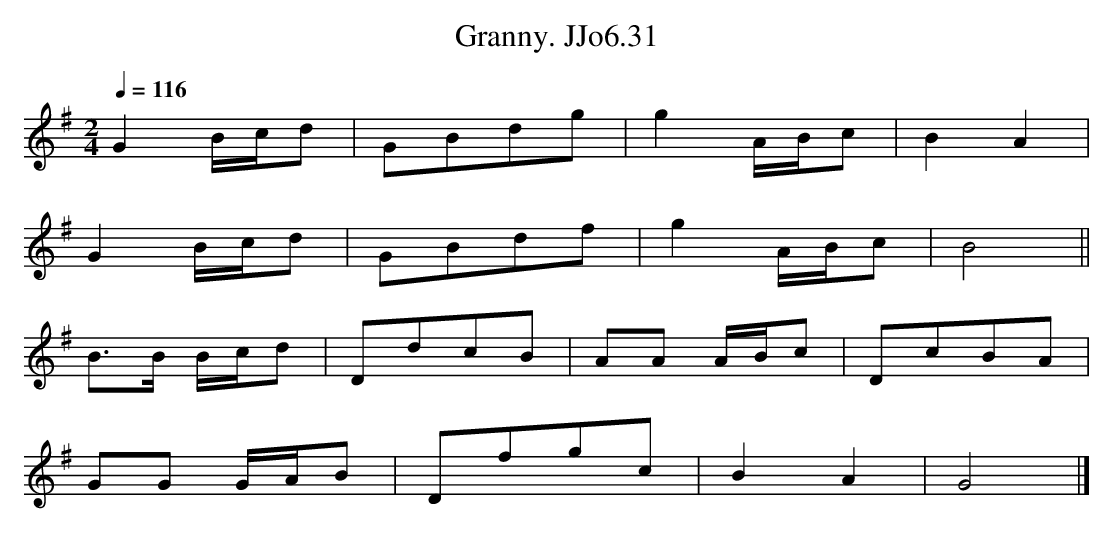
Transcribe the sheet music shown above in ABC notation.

X:1
T:Granny. JJo6.31
M:2/4
L:1/8
Q:1/4=116
K:G
G2B/c/d|GBdg|g2A/B/c|B2A2|
G2B/c/d|GBdf|g2A/B/c|B4||
B>B B/c/d|DdcB|AA A/B/c|DcBA|
GG G/A/B|Dfgc|B2A2|G4|]
